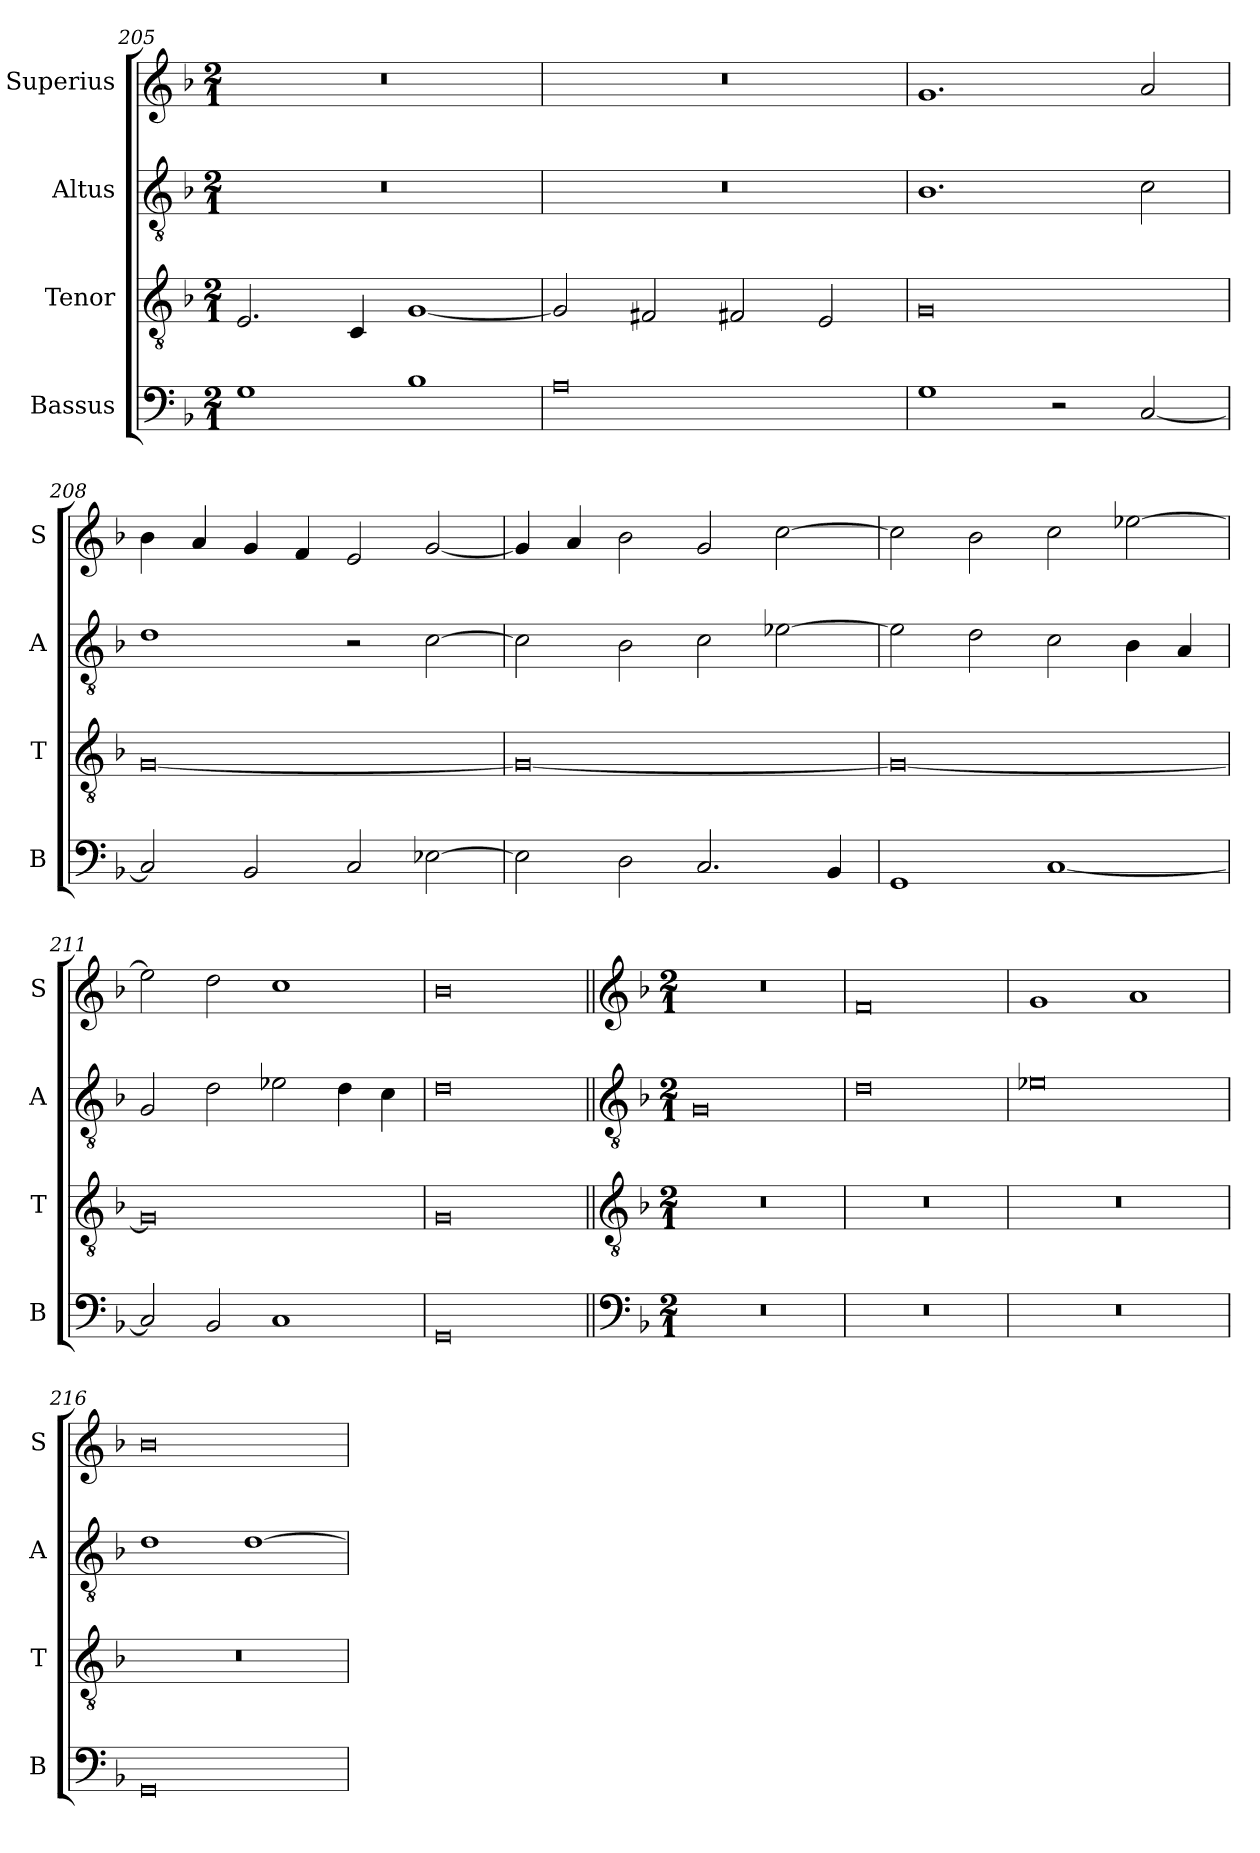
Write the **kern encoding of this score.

**kern	**kern	**kern	**kern
*part4	*part3	*part2	*part1
*staff4	*staff3	*staff2	*staff1
*I"Bassus	*I"Tenor	*I"Altus	*I"Superius
*I'B	*I'T	*I'A	*I'S
*clefF4	*clefGv2	*clefGv2	*clefG2
*k[b-]	*k[b-]	*k[b-]	*k[b-]
*M2/1	*M2/1	*M2/1	*M2/1
=205	=205	=205	=205
1G	2.E/	0r	0r
.	4C/	.	.
1B-	[1G	.	.
=206	=206	=206	=206
0A	2G/]	0r	0r
.	2F#X/	.	.
.	2F#X/	.	.
.	2E/	.	.
=207	=207	=207	=207
1G	0G	1.B-	1.g
2r	.	.	.
[2C/	.	2c\	2a/
=208	=208	=208	=208
2C/]	[0G	1d	4b-\
.	.	.	4a/
2BB-/	.	.	4g/
.	.	.	4f/
2C/	.	2r	2e/
[2E-X\	.	[2c\	[2g/
=209	=209	=209	=209
2E-\]	0G_	2c\]	4g/]
.	.	.	4a/
2D\	.	2B-\	2b-\
2.C/	.	2c\	2g/
.	.	[2e-X\	[2cc\
4BB-/	.	.	.
=210	=210	=210	=210
1GG	0G_	2e-\]	2cc\]
.	.	2d\	2b-\
[1C	.	2c\	2cc\
.	.	4B-\	[2ee-X\
.	.	4A/	.
=211	=211	=211	=211
2C/]	0G]	2G/	2ee-\]
2BB-/	.	2d\	2dd\
1C	.	2e-X\	1cc
.	.	4d\	.
.	.	4c\	.
=212	=212	=212	=212
0GG	0G	0d	0b-
=213||	=213||	=213||	=213||
*clefF4	*clefGv2	*clefGv2	*clefG2
*k[b-]	*k[b-]	*k[b-]	*k[b-]
*M2/1	*M2/1	*M2/1	*M2/1
0r	0r	0G	0r
=214	=214	=214	=214
0r	0r	0d	0f
=215	=215	=215	=215
0r	0r	0e-X	1g
.	.	.	1a
=216	=216	=216	=216
0GG	0r	1d	0b-
.	.	[1d	.
=	=	=	=
*-	*-	*-	*-
